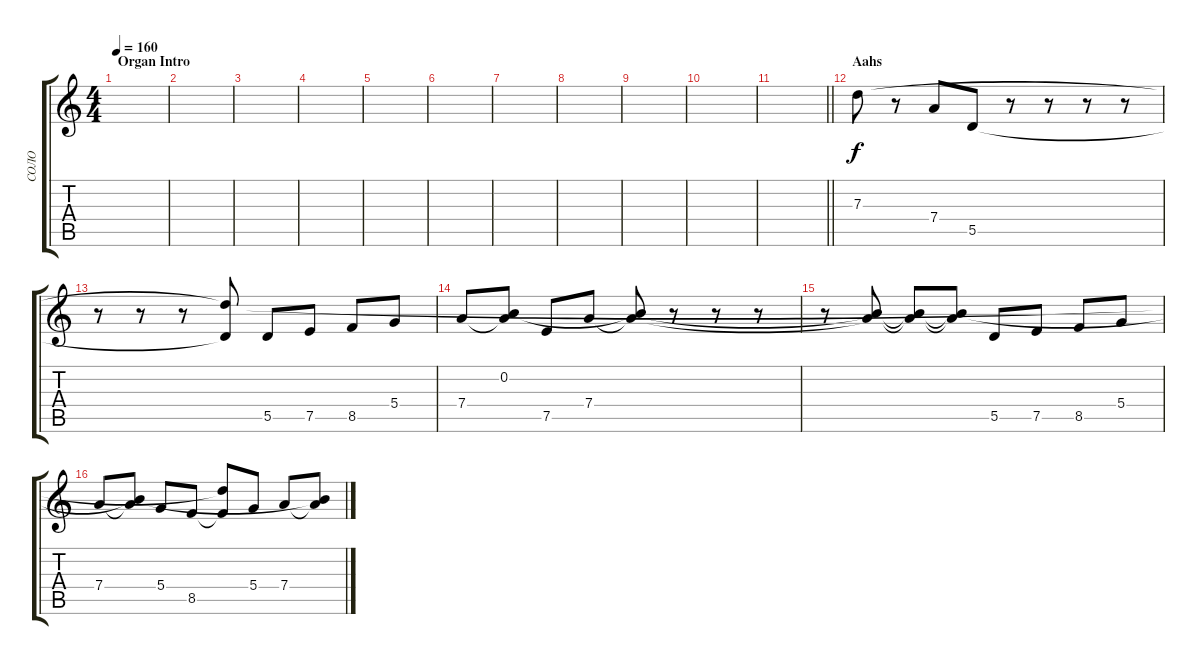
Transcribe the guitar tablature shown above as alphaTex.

\track ("СОЛО" "СОЛО") {instrument distortionguitar}
\staff {score tabs}
\tuning (E4 B3 G3 D3 A2 E2) {hide}
\ts (4 4)
\section ("" "Organ Intro ")
\tempo 160
\clef g2
\ks c
|
|
|
|
|
|
|
|
|
|
\barLineRight lightlight
|
\section ("" "Aahs")
7.3.8 r.8 7.4.8 5.5.8 r.8 r.8 r.8 r.8 |
r.8 r.8 r.8 (7.3{t} 5.5{t}).8 5.5.8 7.5.8 8.5.8 5.4.8 |
7.4.8 (0.2 7.4{t}).8 7.5.8 7.4.8 (0.2{t} 7.4{t}).8 r.8 r.8 r.8 |
r.8 (0.2{t} 7.4{t}).8 (0.2{t} 7.4{t}).8 (0.2{t} 7.4{t}).8 5.5.8 7.5.8 8.5.8 5.4.8 |
7.4.8 (0.2{t} 7.4{t}).8 5.4.8 8.5.8 (7.3{t} 8.5{t}).8 5.4.8 7.4.8 (0.2{t} 7.4{t}).8
